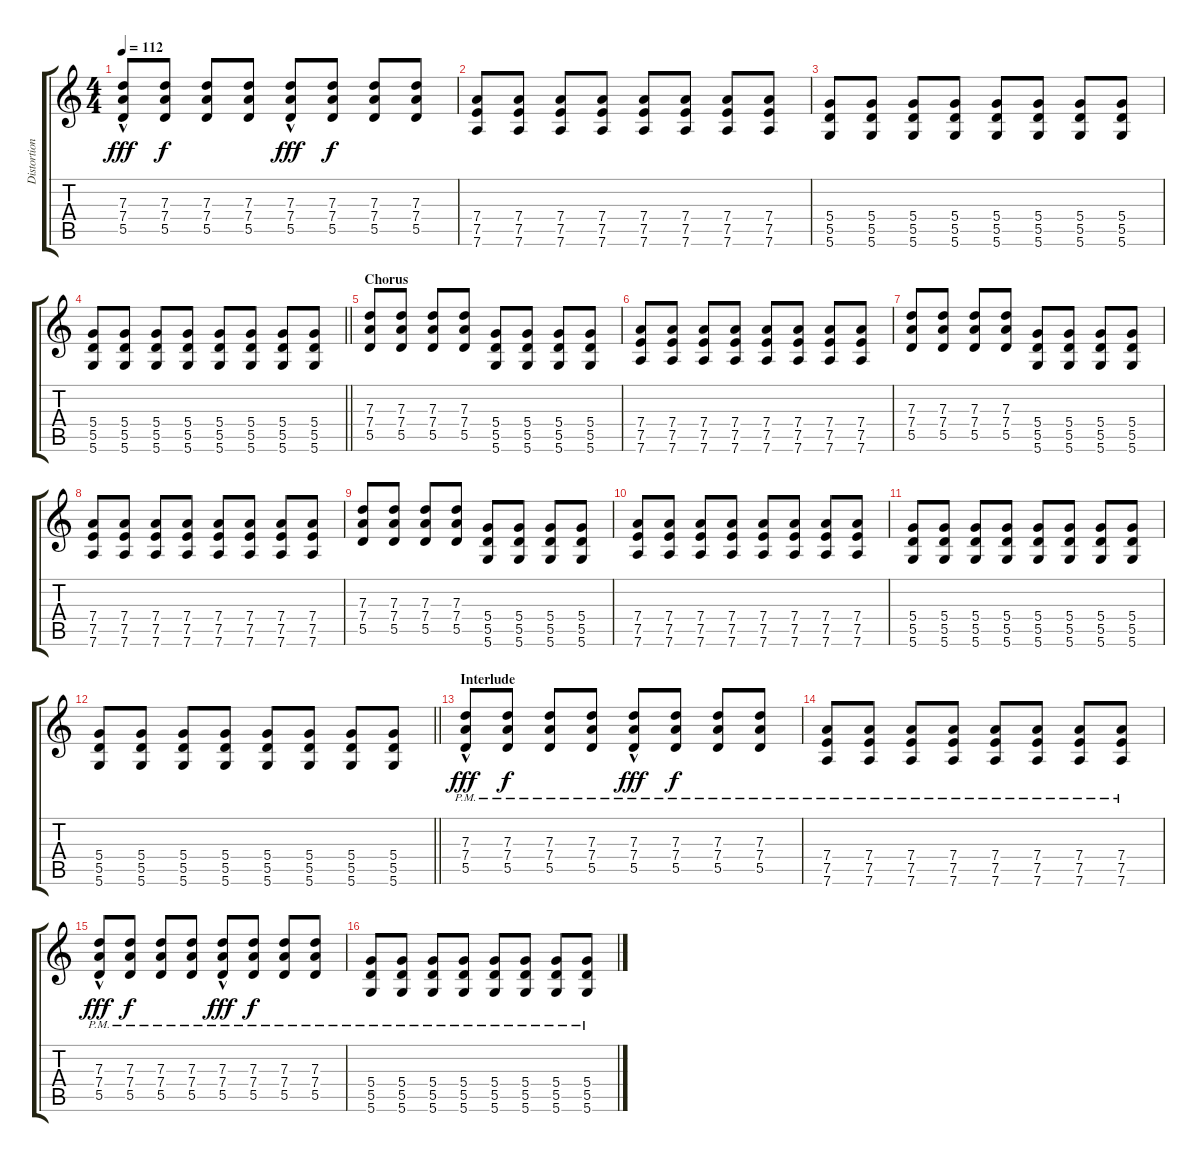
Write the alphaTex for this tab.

\track ("Distortion Guitar- Matt Skiba" "Distortion") {instrument distortionguitar}
\staff {score tabs}
\tuning (E4 B3 G3 D3 A2 D2) {hide}
\ts (4 4)
\tempo 112
\clef g2
\ks c
(7.3{hac} 7.4{hac} 5.5{hac}).8{dy fff} (7.3 7.4 5.5).8{dy f} (7.3 7.4 5.5).8 (7.3 7.4 5.5).8 (7.3{hac} 7.4{hac} 5.5{hac}).8{dy fff} (7.3 7.4 5.5).8{dy f} (7.3 7.4 5.5).8 (7.3 7.4 5.5).8 |
(7.4 7.5 7.6).8 (7.4 7.5 7.6).8 (7.4 7.5 7.6).8 (7.4 7.5 7.6).8 (7.4 7.5 7.6).8 (7.4 7.5 7.6).8 (7.4 7.5 7.6).8 (7.4 7.5 7.6).8 |
(5.4 5.5 5.6).8 (5.4 5.5 5.6).8 (5.4 5.5 5.6).8 (5.4 5.5 5.6).8 (5.4 5.5 5.6).8 (5.4 5.5 5.6).8 (5.4 5.5 5.6).8 (5.4 5.5 5.6).8 |
\barLineRight lightlight
(5.4 5.5 5.6).8 (5.4 5.5 5.6).8 (5.4 5.5 5.6).8 (5.4 5.5 5.6).8 (5.4 5.5 5.6).8 (5.4 5.5 5.6).8 (5.4 5.5 5.6).8 (5.4 5.5 5.6).8 |
\section ("" "Chorus")
(7.3 7.4 5.5).8 (7.3 7.4 5.5).8 (7.3 7.4 5.5).8 (7.3 7.4 5.5).8 (5.4 5.5 5.6).8 (5.4 5.5 5.6).8 (5.4 5.5 5.6).8 (5.4 5.5 5.6).8 |
(7.4 7.5 7.6).8 (7.4 7.5 7.6).8 (7.4 7.5 7.6).8 (7.4 7.5 7.6).8 (7.4 7.5 7.6).8 (7.4 7.5 7.6).8 (7.4 7.5 7.6).8 (7.4 7.5 7.6).8 |
(7.3 7.4 5.5).8 (7.3 7.4 5.5).8 (7.3 7.4 5.5).8 (7.3 7.4 5.5).8 (5.4 5.5 5.6).8 (5.4 5.5 5.6).8 (5.4 5.5 5.6).8 (5.4 5.5 5.6).8 |
(7.4 7.5 7.6).8 (7.4 7.5 7.6).8 (7.4 7.5 7.6).8 (7.4 7.5 7.6).8 (7.4 7.5 7.6).8 (7.4 7.5 7.6).8 (7.4 7.5 7.6).8 (7.4 7.5 7.6).8 |
(7.3 7.4 5.5).8 (7.3 7.4 5.5).8 (7.3 7.4 5.5).8 (7.3 7.4 5.5).8 (5.4 5.5 5.6).8 (5.4 5.5 5.6).8 (5.4 5.5 5.6).8 (5.4 5.5 5.6).8 |
(7.4 7.5 7.6).8 (7.4 7.5 7.6).8 (7.4 7.5 7.6).8 (7.4 7.5 7.6).8 (7.4 7.5 7.6).8 (7.4 7.5 7.6).8 (7.4 7.5 7.6).8 (7.4 7.5 7.6).8 |
(5.4 5.5 5.6).8 (5.4 5.5 5.6).8 (5.4 5.5 5.6).8 (5.4 5.5 5.6).8 (5.4 5.5 5.6).8 (5.4 5.5 5.6).8 (5.4 5.5 5.6).8 (5.4 5.5 5.6).8 |
\barLineRight lightlight
(5.4 5.5 5.6).8 (5.4 5.5 5.6).8 (5.4 5.5 5.6).8 (5.4 5.5 5.6).8 (5.4 5.5 5.6).8 (5.4 5.5 5.6).8 (5.4 5.5 5.6).8 (5.4 5.5 5.6).8 |
\section ("" "Interlude")
(7.3{hac pm} 7.4{hac pm} 5.5{hac pm}).8{dy fff} (7.3{pm} 7.4{pm} 5.5{pm}).8{dy f} (7.3{pm} 7.4{pm} 5.5{pm}).8 (7.3{pm} 7.4{pm} 5.5{pm}).8 (7.3{hac pm} 7.4{hac pm} 5.5{hac pm}).8{dy fff} (7.3{pm} 7.4{pm} 5.5{pm}).8{dy f} (7.3{pm} 7.4{pm} 5.5{pm}).8 (7.3{pm} 7.4{pm} 5.5{pm}).8 |
(7.4{pm} 7.5{pm} 7.6{pm}).8 (7.4{pm} 7.5{pm} 7.6{pm}).8 (7.4{pm} 7.5{pm} 7.6{pm}).8 (7.4{pm} 7.5{pm} 7.6{pm}).8 (7.4{pm} 7.5{pm} 7.6{pm}).8 (7.4{pm} 7.5{pm} 7.6{pm}).8 (7.4{pm} 7.5{pm} 7.6{pm}).8 (7.4{pm} 7.5{pm} 7.6{pm}).8 |
(7.3{hac pm} 7.4{hac pm} 5.5{hac pm}).8{dy fff} (7.3{pm} 7.4{pm} 5.5{pm}).8{dy f} (7.3{pm} 7.4{pm} 5.5{pm}).8 (7.3{pm} 7.4{pm} 5.5{pm}).8 (7.3{hac pm} 7.4{hac pm} 5.5{hac pm}).8{dy fff} (7.3{pm} 7.4{pm} 5.5{pm}).8{dy f} (7.3{pm} 7.4{pm} 5.5{pm}).8 (7.3{pm} 7.4{pm} 5.5{pm}).8 |
(5.4{pm} 5.5{pm} 5.6{pm}).8 (5.4{pm} 5.5{pm} 5.6{pm}).8 (5.4{pm} 5.5{pm} 5.6{pm}).8 (5.4{pm} 5.5{pm} 5.6{pm}).8 (5.4{pm} 5.5{pm} 5.6{pm}).8 (5.4{pm} 5.5{pm} 5.6{pm}).8 (5.4{pm} 5.5{pm} 5.6{pm}).8 (5.4{pm} 5.5{pm} 5.6{pm}).8
